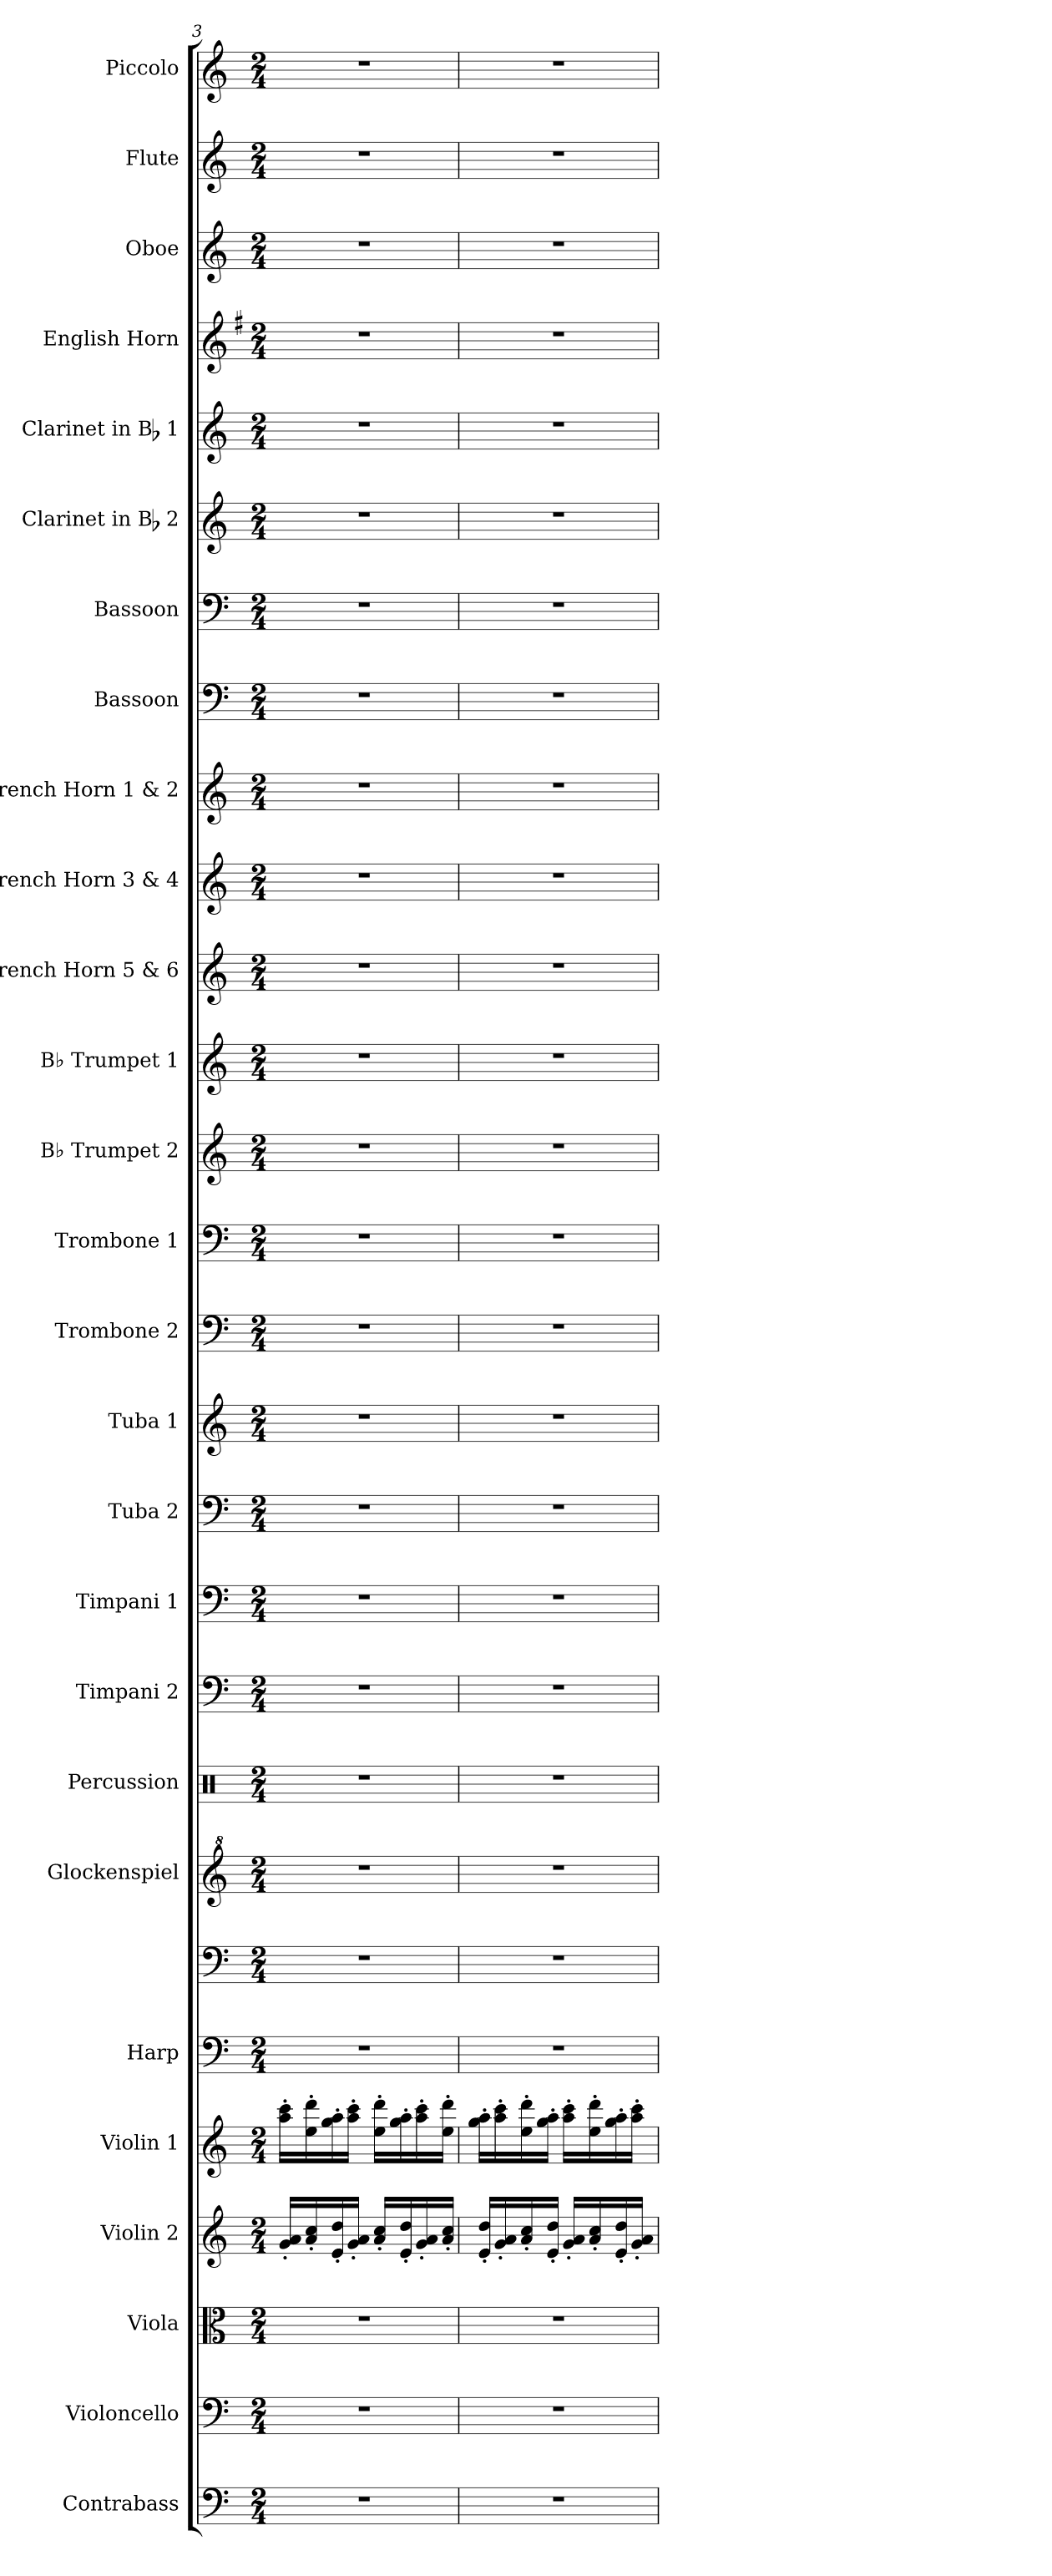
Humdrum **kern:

**kern	**kern	**kern	**kern	**kern	**kern	**kern	**kern	**kern	**kern	**kern	**kern	**kern	**kern	**kern	**kern	**kern	**kern	**kern	**kern	**kern	**kern	**kern	**kern	**kern	**kern	**kern	**kern
*part27	*part26	*part25	*part24	*part23	*part22	*part22	*part21	*part20	*part19	*part18	*part17	*part16	*part15	*part14	*part13	*part12	*part11	*part10	*part9	*part8	*part7	*part6	*part5	*part4	*part3	*part2	*part1
*staff28	*staff27	*staff26	*staff25	*staff24	*staff23	*staff22	*staff21	*staff20	*staff19	*staff18	*staff17	*staff16	*staff15	*staff14	*staff13	*staff12	*staff11	*staff10	*staff9	*staff8	*staff7	*staff6	*staff5	*staff4	*staff3	*staff2	*staff1
*I"Contrabass	*I"Violoncello	*I"Viola	*I"Violin 2	*I"Violin 1	*I"Harp	*	*I"Glockenspiel	*I"Percussion	*I"Timpani 2	*I"Timpani 1	*I"Tuba 2	*I"Tuba 1	*I"Trombone 2	*I"Trombone 1	*I"B♭ Trumpet 2	*I"B♭ Trumpet 1	*I"French Horn 5 &amp; 6	*I"French Horn 3 &amp; 4	*I"French Horn 1 &amp; 2	*I"Bassoon	*I"Bassoon	*I"Clarinet in Bb 2	*I"Clarinet in Bb 1	*I"English Horn	*I"Oboe	*I"Flute	*I"Piccolo
*I'Cbs.	*I'Vlc.	*I'Vla.	*I'Vln. 2	*I'Vln. 1	*I'Hrp.	*	*I'Glk.	*I'Perc.	*I'Timp. 2	*I'Timp. 1	*I'Tba. 2	*I'Tba. 1	*I'Tbn. 2	*I'Tbn. 1	*I'B♭ Tpt. 2	*I'B♭ Tpt. 1	*I'F Hn. 5 &amp; 6	*I'F Hn. 3 &amp; 4	*I'F Hn. 1 &amp; 2	*I'Bsn.	*I'Bsn.	*	*	*I'Eng Hn.	*I'Ob.	*I'Fl.	*I'Pic.
*clefF4	*clefF4	*clefC3	*clefG2	*clefG2	*clefF4	*clefF4	*clefG^2	*clefX	*clefF4	*clefF4	*clefF4	*clefG2	*clefF4	*clefF4	*clefG2	*clefG2	*clefG2	*clefG2	*clefG2	*clefF4	*clefF4	*clefG2	*clefG2	*clefG2	*clefG2	*clefG2	*clefG2
*	*	*	*	*	*	*	*	*	*	*	*	*	*	*	*ITrd1c2	*ITrd1c2	*ITrd4c7	*ITrd4c7	*ITrd4c7	*	*	*ITrd1c2	*ITrd1c2	*ITrd4c7	*	*	*
*k[]	*k[]	*k[]	*k[]	*k[]	*k[]	*k[]	*k[]	*k[]	*k[]	*k[]	*k[]	*k[]	*k[]	*k[]	*k[b-e-]	*k[b-e-]	*k[b-]	*k[b-]	*k[b-]	*k[]	*k[]	*k[b-e-]	*k[b-e-]	*k[]	*k[]	*k[]	*k[]
*M2/4	*M2/4	*M2/4	*M2/4	*M2/4	*M2/4	*M2/4	*M2/4	*M2/4	*M2/4	*M2/4	*M2/4	*M2/4	*M2/4	*M2/4	*M2/4	*M2/4	*M2/4	*M2/4	*M2/4	*M2/4	*M2/4	*M2/4	*M2/4	*M2/4	*M2/4	*M2/4	*M2/4
=3	=3	=3	=3	=3	=3	=3	=3	=3	=3	=3	=3	=3	=3	=3	=3	=3	=3	=3	=3	=3	=3	=3	=3	=3	=3	=3	=3
2r	2r	2r	16g/' 16a/'LL	16aa\' 16ccc\'LL	2r	2r	2r	2r	2r	2r	2r	2r	2r	2r	2r	2r	2r	2r	2r	2r	2r	2r	2r	2r	2r	2r	2r
.	.	.	16a/' 16cc/'	16ee\' 16ddd\'	.	.	.	.	.	.	.	.	.	.	.	.	.	.	.	.	.	.	.	.	.	.	.
.	.	.	16e/' 16dd/'	16gg\' 16aa\'	.	.	.	.	.	.	.	.	.	.	.	.	.	.	.	.	.	.	.	.	.	.	.
.	.	.	16g/' 16a/'JJ	16aa\' 16ccc\'JJ	.	.	.	.	.	.	.	.	.	.	.	.	.	.	.	.	.	.	.	.	.	.	.
.	.	.	16a/' 16cc/'LL	16ee\' 16ddd\'LL	.	.	.	.	.	.	.	.	.	.	.	.	.	.	.	.	.	.	.	.	.	.	.
.	.	.	16e/' 16dd/'	16gg\' 16aa\'	.	.	.	.	.	.	.	.	.	.	.	.	.	.	.	.	.	.	.	.	.	.	.
.	.	.	16g/' 16a/'	16aa\' 16ccc\'	.	.	.	.	.	.	.	.	.	.	.	.	.	.	.	.	.	.	.	.	.	.	.
.	.	.	16a/' 16cc/'JJ	16ee\' 16ddd\'JJ	.	.	.	.	.	.	.	.	.	.	.	.	.	.	.	.	.	.	.	.	.	.	.
=4	=4	=4	=4	=4	=4	=4	=4	=4	=4	=4	=4	=4	=4	=4	=4	=4	=4	=4	=4	=4	=4	=4	=4	=4	=4	=4	=4
2r	2r	2r	16e/' 16dd/'LL	16gg\' 16aa\'LL	2r	2r	2r	2r	2r	2r	2r	2r	2r	2r	2r	2r	2r	2r	2r	2r	2r	2r	2r	2r	2r	2r	2r
.	.	.	16g/' 16a/'	16aa\' 16ccc\'	.	.	.	.	.	.	.	.	.	.	.	.	.	.	.	.	.	.	.	.	.	.	.
.	.	.	16a/' 16cc/'	16ee\' 16ddd\'	.	.	.	.	.	.	.	.	.	.	.	.	.	.	.	.	.	.	.	.	.	.	.
.	.	.	16e/' 16dd/'JJ	16gg\' 16aa\'JJ	.	.	.	.	.	.	.	.	.	.	.	.	.	.	.	.	.	.	.	.	.	.	.
.	.	.	16g/' 16a/'LL	16aa\' 16ccc\'LL	.	.	.	.	.	.	.	.	.	.	.	.	.	.	.	.	.	.	.	.	.	.	.
.	.	.	16a/' 16cc/'	16ee\' 16ddd\'	.	.	.	.	.	.	.	.	.	.	.	.	.	.	.	.	.	.	.	.	.	.	.
.	.	.	16e/' 16dd/'	16gg\' 16aa\'	.	.	.	.	.	.	.	.	.	.	.	.	.	.	.	.	.	.	.	.	.	.	.
.	.	.	16g/' 16a/'JJ	16aa\' 16ccc\'JJ	.	.	.	.	.	.	.	.	.	.	.	.	.	.	.	.	.	.	.	.	.	.	.
=	=	=	=	=	=	=	=	=	=	=	=	=	=	=	=	=	=	=	=	=	=	=	=	=	=	=	=
*-	*-	*-	*-	*-	*-	*-	*-	*-	*-	*-	*-	*-	*-	*-	*-	*-	*-	*-	*-	*-	*-	*-	*-	*-	*-	*-	*-
